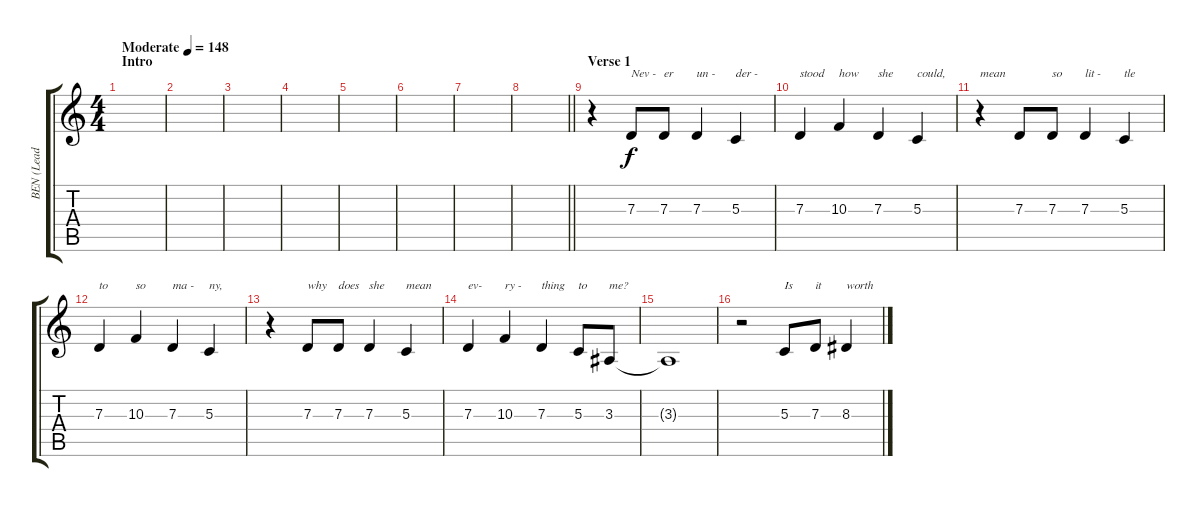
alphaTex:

\track ("BEN (Lead Voice)" "BEN (Lead ") {instrument altosax}
\staff {score tabs}
\tuning (E4 B3 G3 D3 A2 E2) {hide}
\ts (4 4)
\section ("" "Intro")
\tempo (148 "Moderate")
\clef g2
\ks c
|
|
|
|
|
|
|
\barLineRight lightlight
|
\section ("" "Verse 1")
r.4 7.3.8{txt "Nev -"} 7.3.8{txt "er"} 7.3.4{txt "un -"} 5.3.4{txt "der - "} |
7.3.4{txt "stood"} 10.3.4{txt "how"} 7.3.4{txt "she"} 5.3.4{txt "could,"} |
r.4{txt "mean"} 7.3.8 7.3.8{txt "so"} 7.3.4{txt "lit -"} 5.3.4{txt "tle"} |
7.3.4{txt "to"} 10.3.4{txt "so"} 7.3.4{txt "ma -"} 5.3.4{txt "ny,"} |
r.4 7.3.8{txt "why "} 7.3.8{txt "does"} 7.3.4{txt "she"} 5.3.4{txt "mean"} |
7.3.4{txt "ev-"} 10.3.4{txt "ry -"} 7.3.4{txt "thing"} 5.3.8{txt "to"} 3.3.8{txt "me?"} |
3.3{t}.1 |
r.2 5.3.8{txt "Is"} 7.3.8{txt "it"} 8.3.4{txt "worth"}
